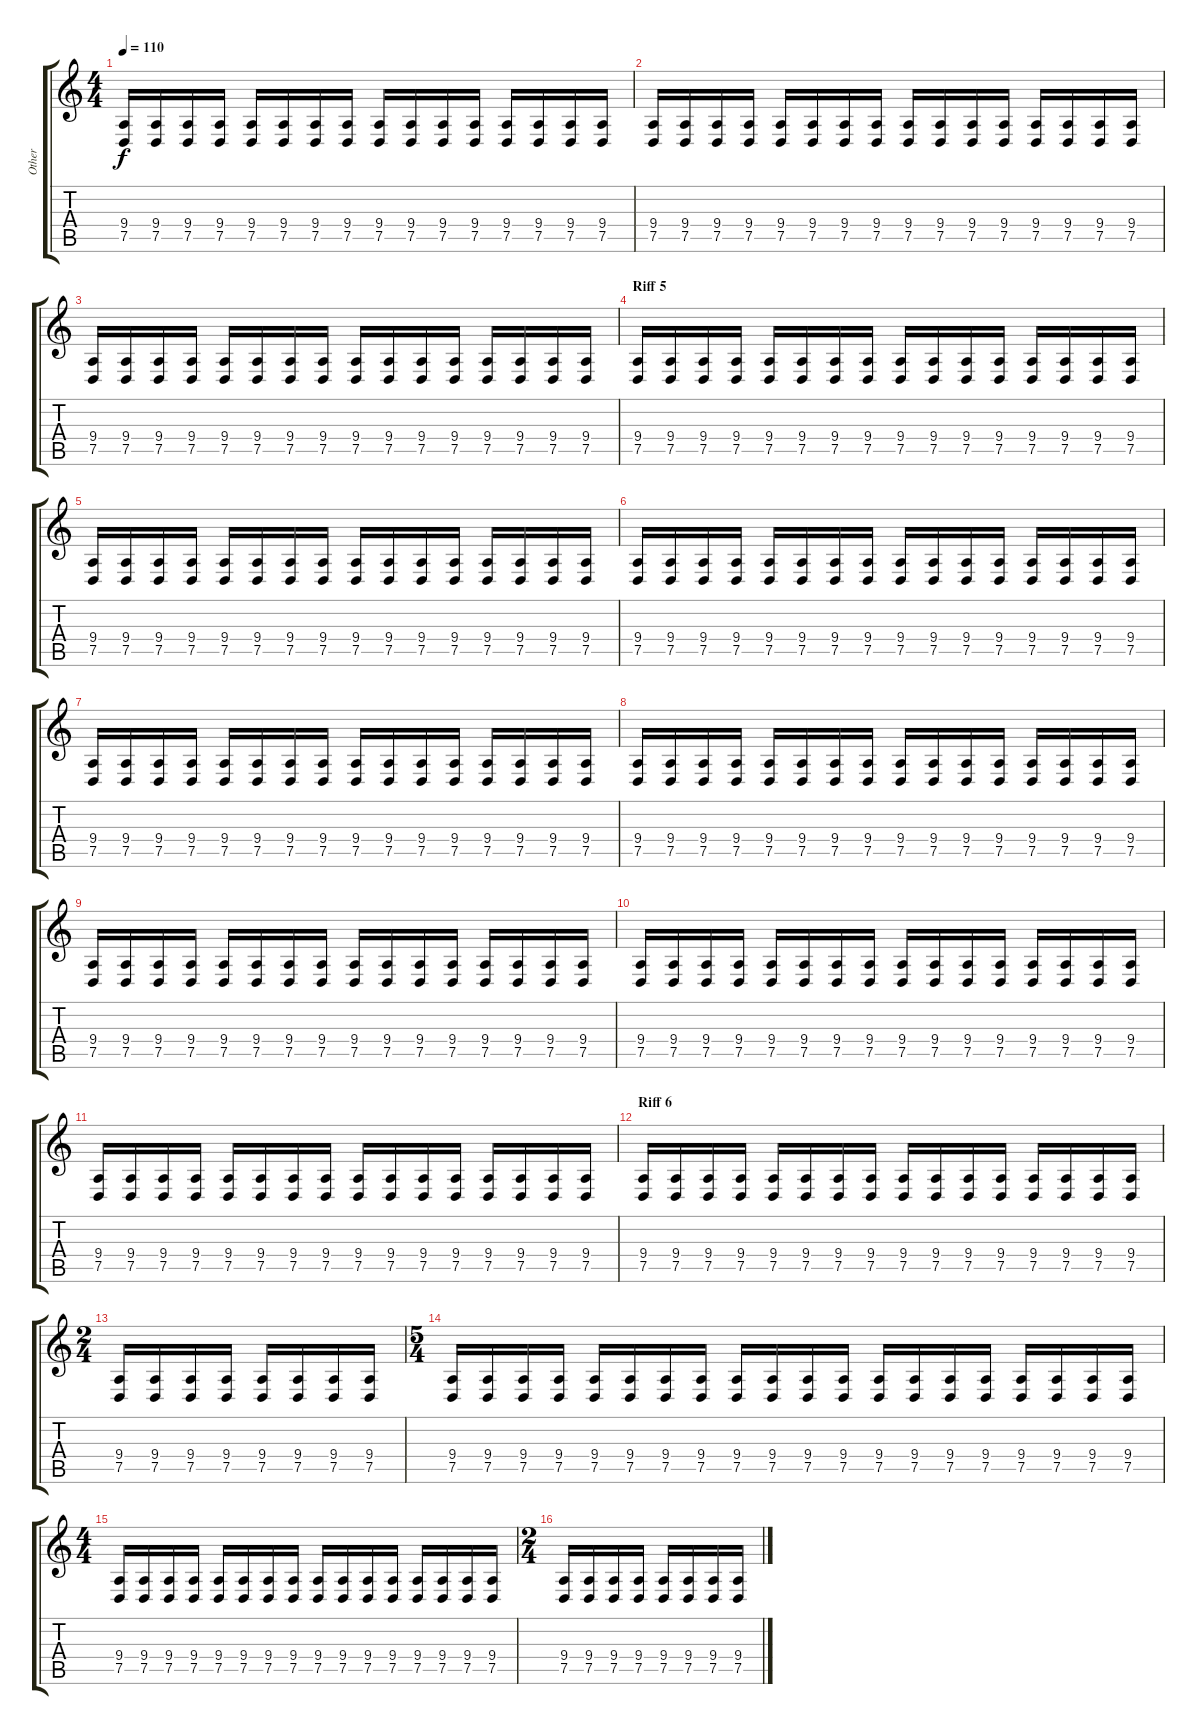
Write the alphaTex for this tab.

\track ("Other" "Other") {instrument electricpiano2}
\staff {score tabs}
\tuning (D4 A3 F3 C3 G2 C2) {hide}
\ts (4 4)
\tempo 110
\clef g2
\ks c
(9.4 7.5).16{dy f} (9.4 7.5).16 (9.4 7.5).16 (9.4 7.5).16 (9.4 7.5).16 (9.4 7.5).16 (9.4 7.5).16 (9.4 7.5).16 (9.4 7.5).16 (9.4 7.5).16 (9.4 7.5).16 (9.4 7.5).16 (9.4 7.5).16 (9.4 7.5).16 (9.4 7.5).16 (9.4 7.5).16 |
(9.4 7.5).16 (9.4 7.5).16 (9.4 7.5).16 (9.4 7.5).16 (9.4 7.5).16 (9.4 7.5).16 (9.4 7.5).16 (9.4 7.5).16 (9.4 7.5).16 (9.4 7.5).16 (9.4 7.5).16 (9.4 7.5).16 (9.4 7.5).16 (9.4 7.5).16 (9.4 7.5).16 (9.4 7.5).16 |
(9.4 7.5).16 (9.4 7.5).16 (9.4 7.5).16 (9.4 7.5).16 (9.4 7.5).16 (9.4 7.5).16 (9.4 7.5).16 (9.4 7.5).16 (9.4 7.5).16 (9.4 7.5).16 (9.4 7.5).16 (9.4 7.5).16 (9.4 7.5).16 (9.4 7.5).16 (9.4 7.5).16 (9.4 7.5).16 |
\section ("" "Riff 5")
(9.4 7.5).16 (9.4 7.5).16 (9.4 7.5).16 (9.4 7.5).16 (9.4 7.5).16 (9.4 7.5).16 (9.4 7.5).16 (9.4 7.5).16 (9.4 7.5).16 (9.4 7.5).16 (9.4 7.5).16 (9.4 7.5).16 (9.4 7.5).16 (9.4 7.5).16 (9.4 7.5).16 (9.4 7.5).16 |
(9.4 7.5).16 (9.4 7.5).16 (9.4 7.5).16 (9.4 7.5).16 (9.4 7.5).16 (9.4 7.5).16 (9.4 7.5).16 (9.4 7.5).16 (9.4 7.5).16 (9.4 7.5).16 (9.4 7.5).16 (9.4 7.5).16 (9.4 7.5).16 (9.4 7.5).16 (9.4 7.5).16 (9.4 7.5).16 |
(9.4 7.5).16 (9.4 7.5).16 (9.4 7.5).16 (9.4 7.5).16 (9.4 7.5).16 (9.4 7.5).16 (9.4 7.5).16 (9.4 7.5).16 (9.4 7.5).16 (9.4 7.5).16 (9.4 7.5).16 (9.4 7.5).16 (9.4 7.5).16 (9.4 7.5).16 (9.4 7.5).16 (9.4 7.5).16 |
(9.4 7.5).16 (9.4 7.5).16 (9.4 7.5).16 (9.4 7.5).16 (9.4 7.5).16 (9.4 7.5).16 (9.4 7.5).16 (9.4 7.5).16 (9.4 7.5).16 (9.4 7.5).16 (9.4 7.5).16 (9.4 7.5).16 (9.4 7.5).16 (9.4 7.5).16 (9.4 7.5).16 (9.4 7.5).16 |
(9.4 7.5).16 (9.4 7.5).16 (9.4 7.5).16 (9.4 7.5).16 (9.4 7.5).16 (9.4 7.5).16 (9.4 7.5).16 (9.4 7.5).16 (9.4 7.5).16 (9.4 7.5).16 (9.4 7.5).16 (9.4 7.5).16 (9.4 7.5).16 (9.4 7.5).16 (9.4 7.5).16 (9.4 7.5).16 |
(9.4 7.5).16 (9.4 7.5).16 (9.4 7.5).16 (9.4 7.5).16 (9.4 7.5).16 (9.4 7.5).16 (9.4 7.5).16 (9.4 7.5).16 (9.4 7.5).16 (9.4 7.5).16 (9.4 7.5).16 (9.4 7.5).16 (9.4 7.5).16 (9.4 7.5).16 (9.4 7.5).16 (9.4 7.5).16 |
(9.4 7.5).16 (9.4 7.5).16 (9.4 7.5).16 (9.4 7.5).16 (9.4 7.5).16 (9.4 7.5).16 (9.4 7.5).16 (9.4 7.5).16 (9.4 7.5).16 (9.4 7.5).16 (9.4 7.5).16 (9.4 7.5).16 (9.4 7.5).16 (9.4 7.5).16 (9.4 7.5).16 (9.4 7.5).16 |
(9.4 7.5).16 (9.4 7.5).16 (9.4 7.5).16 (9.4 7.5).16 (9.4 7.5).16 (9.4 7.5).16 (9.4 7.5).16 (9.4 7.5).16 (9.4 7.5).16 (9.4 7.5).16 (9.4 7.5).16 (9.4 7.5).16 (9.4 7.5).16 (9.4 7.5).16 (9.4 7.5).16 (9.4 7.5).16 |
\section ("" "Riff 6")
(9.4 7.5).16 (9.4 7.5).16 (9.4 7.5).16 (9.4 7.5).16 (9.4 7.5).16 (9.4 7.5).16 (9.4 7.5).16 (9.4 7.5).16 (9.4 7.5).16 (9.4 7.5).16 (9.4 7.5).16 (9.4 7.5).16 (9.4 7.5).16 (9.4 7.5).16 (9.4 7.5).16 (9.4 7.5).16 |
\ts (2 4)
(9.4 7.5).16 (9.4 7.5).16 (9.4 7.5).16 (9.4 7.5).16 (9.4 7.5).16 (9.4 7.5).16 (9.4 7.5).16 (9.4 7.5).16 |
\ts (5 4)
(9.4 7.5).16 (9.4 7.5).16 (9.4 7.5).16 (9.4 7.5).16 (9.4 7.5).16 (9.4 7.5).16 (9.4 7.5).16 (9.4 7.5).16 (9.4 7.5).16 (9.4 7.5).16 (9.4 7.5).16 (9.4 7.5).16 (9.4 7.5).16 (9.4 7.5).16 (9.4 7.5).16 (9.4 7.5).16 (9.4 7.5).16 (9.4 7.5).16 (9.4 7.5).16 (9.4 7.5).16 |
\ts (4 4)
(9.4 7.5).16 (9.4 7.5).16 (9.4 7.5).16 (9.4 7.5).16 (9.4 7.5).16 (9.4 7.5).16 (9.4 7.5).16 (9.4 7.5).16 (9.4 7.5).16 (9.4 7.5).16 (9.4 7.5).16 (9.4 7.5).16 (9.4 7.5).16 (9.4 7.5).16 (9.4 7.5).16 (9.4 7.5).16 |
\ts (2 4)
(9.4 7.5).16 (9.4 7.5).16 (9.4 7.5).16 (9.4 7.5).16 (9.4 7.5).16 (9.4 7.5).16 (9.4 7.5).16 (9.4 7.5).16
